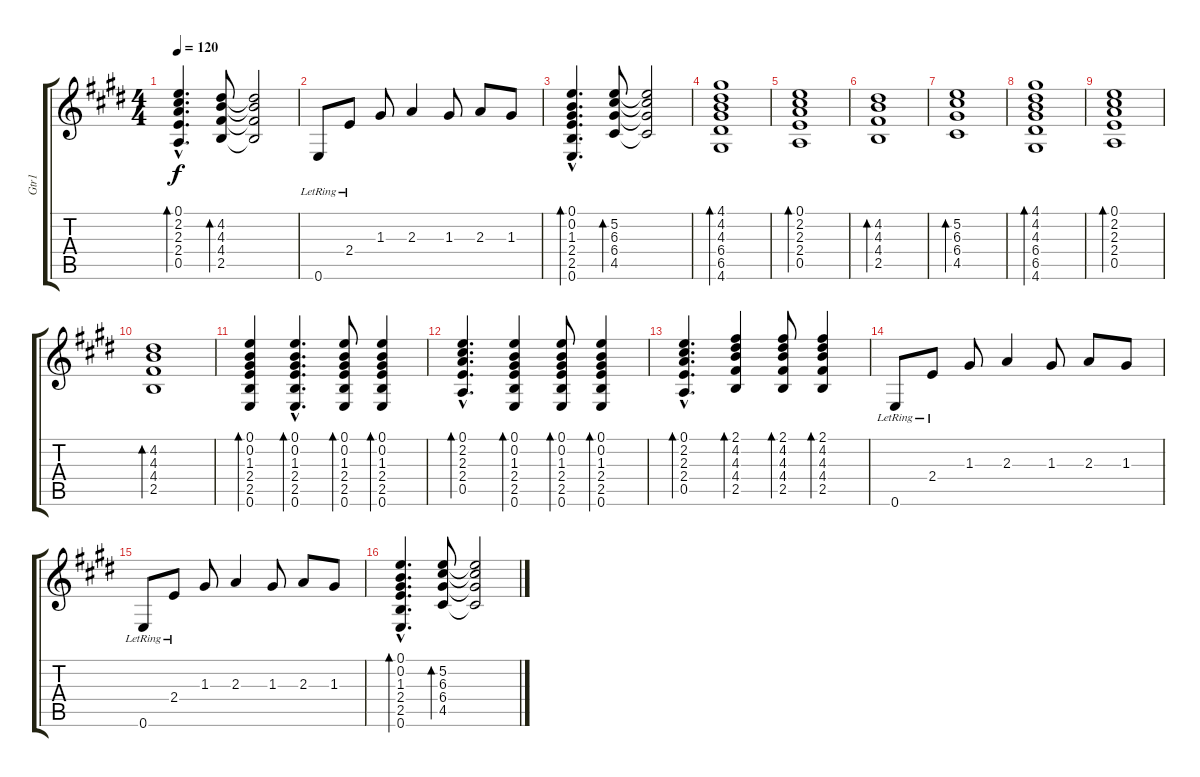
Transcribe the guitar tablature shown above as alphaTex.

\track ("Gtr1" "Gtr1") {instrument acousticguitarsteel}
\staff {score tabs}
\tuning (E4 B3 G3 D3 A2 E2) {hide}
\ts (4 4)
\tempo 120
\clef g2
\ks e
(0.1{hac} 2.2{hac} 2.3{hac} 2.4{hac} 0.5{hac}).4{d bd 60 dy f} (4.2 4.3 4.4 2.5).8{bd 60} (4.2{t} 4.3{t} 4.4{t} 2.5{t}).2 |
0.6{lr}.8 2.4{lr}.8 1.3.8 2.3.4 1.3.8 2.3.8 1.3.8 |
(0.1{hac} 0.2{hac} 1.3{hac} 2.4{hac} 2.5{hac} 0.6{hac}).4{d bd 60} (5.2 6.3 6.4 4.5).8{bd 60} (5.2{t} 6.3{t} 6.4{t} 4.5{t}).2 |
(4.1 4.2 4.3 6.4 6.5 4.6).1{bd 60} |
(0.1 2.2 2.3 2.4 0.5).1{bd 60} |
(4.2 4.3 4.4 2.5).1{bd 60} |
(5.2 6.3 6.4 4.5).1{bd 60} |
(4.1 4.2 4.3 6.4 6.5 4.6).1{bd 60} |
(0.1 2.2 2.3 2.4 0.5).1{bd 60} |
(4.2 4.3 4.4 2.5).1{bd 60} |
(0.1 0.2 1.3 2.4 2.5 0.6).4{bd 60} (0.1{hac} 0.2{hac} 1.3{hac} 2.4{hac} 2.5{hac} 0.6{hac}).4{d bd 60} (0.1 0.2 1.3 2.4 2.5 0.6).8{bd 60} (0.1 0.2 1.3 2.4 2.5 0.6).4{bd 60} |
(0.1{hac} 2.2{hac} 2.3{hac} 2.4{hac} 0.5{hac}).4{d bd 60} (0.1 0.2 1.3 2.4 2.5 0.6).4{bd 60} (0.1 0.2 1.3 2.4 2.5 0.6).8{bd 60} (0.1 0.2 1.3 2.4 2.5 0.6).4{bd 60} |
(0.1{hac} 2.2{hac} 2.3{hac} 2.4{hac} 0.5{hac}).4{d bd 60} (2.1 4.2 4.3 4.4 2.5).4{bd 60} (2.1 4.2 4.3 4.4 2.5).8{bd 60} (2.1 4.2 4.3 4.4 2.5).4{bd 60} |
0.6{lr}.8 2.4{lr}.8 1.3.8 2.3.4 1.3.8 2.3.8 1.3.8 |
0.6{lr}.8 2.4{lr}.8 1.3.8 2.3.4 1.3.8 2.3.8 1.3.8 |
(0.1{hac} 0.2{hac} 1.3{hac} 2.4{hac} 2.5{hac} 0.6{hac}).4{d bd 60} (5.2 6.3 6.4 4.5).8{bd 60} (5.2{t} 6.3{t} 6.4{t} 4.5{t}).2
